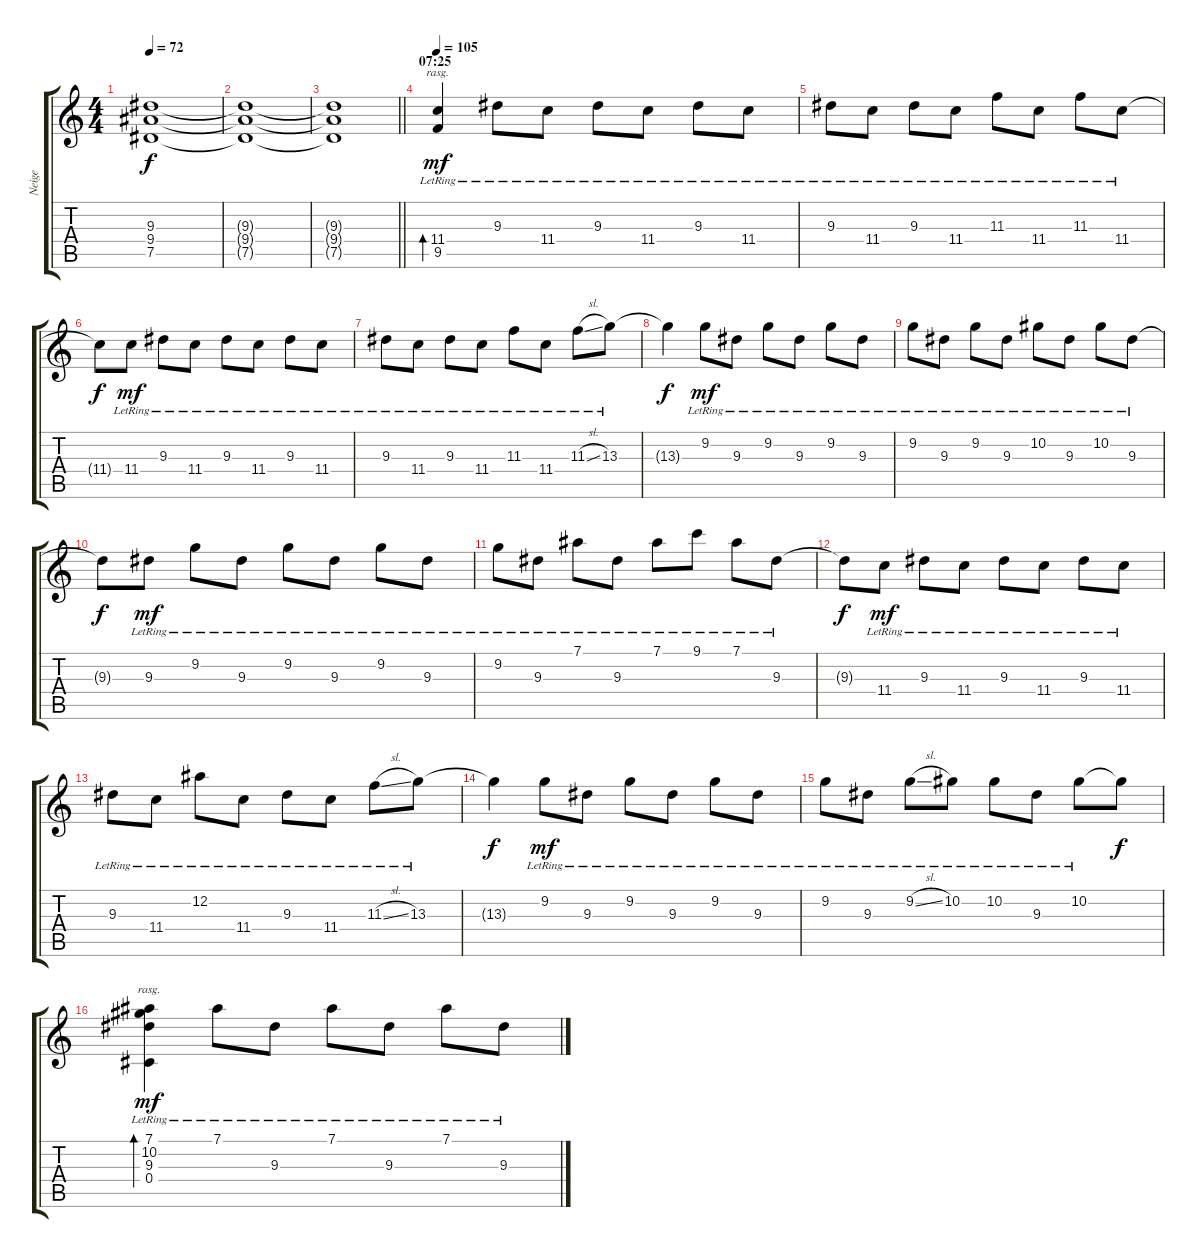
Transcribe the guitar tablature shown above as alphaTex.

\track ("Neige" "Neige") {instrument electricguitarjazz}
\staff {score tabs}
\tuning (Eb4 Bb3 Gb3 Db3 Ab2 Eb2) {hide}
\ts (4 4)
\tempo 72
\clef g2
\ks c
(9.3{t} 9.4{t} 7.5{t}).1{dy f} |
(9.3{t} 9.4{t} 7.5{t}).1 |
\barLineRight lightlight
(9.3{t} 9.4{t} 7.5{t}).1 |
\section ("" "07:25")
\tempo 105
(11.4{lr} 9.5).4{bd 60 rasg ii dy mf volume 16 instrument electricguitarjazz} 9.3{lr}.8 11.4{lr}.8 9.3{lr}.8 11.4{lr}.8 9.3{lr}.8 11.4{lr}.8 |
9.3{lr}.8 11.4{lr}.8 9.3{lr}.8 11.4{lr}.8 11.3{lr}.8 11.4{lr}.8 11.3{lr}.8 11.4{lr}.8 |
11.4{t}.8{dy f} 11.4{lr}.8{dy mf} 9.3{lr}.8 11.4{lr}.8 9.3{lr}.8 11.4{lr}.8 9.3{lr}.8 11.4{lr}.8 |
9.3{lr}.8 11.4{lr}.8 9.3{lr}.8 11.4{lr}.8 11.3{lr}.8 11.4{lr}.8 11.3{sl lr}.8 13.3{lr}.8 |
13.3{t}.4{dy f} 9.2{lr}.8{dy mf} 9.3{lr}.8 9.2{lr}.8 9.3{lr}.8 9.2{lr}.8 9.3{lr}.8 |
9.2{lr}.8 9.3{lr}.8 9.2{lr}.8 9.3{lr}.8 10.2{lr}.8 9.3{lr}.8 10.2{lr}.8 9.3{lr}.8 |
9.3{t}.8{dy f} 9.3{lr}.8{dy mf} 9.2{lr}.8 9.3{lr}.8 9.2{lr}.8 9.3{lr}.8 9.2{lr}.8 9.3{lr}.8 |
9.2{lr}.8 9.3{lr}.8 7.1{lr}.8 9.3{lr}.8 7.1{lr}.8 9.1{lr}.8 7.1{lr}.8 9.3{lr}.8 |
9.3{t}.8{dy f} 11.4{lr}.8{dy mf} 9.3{lr}.8 11.4{lr}.8 9.3{lr}.8 11.4{lr}.8 9.3{lr}.8 11.4{lr}.8 |
9.3{lr}.8 11.4{lr}.8 12.2{lr}.8 11.4{lr}.8 9.3{lr}.8 11.4{lr}.8 11.3{sl lr}.8 13.3{lr}.8 |
13.3{t}.4{dy f} 9.2{lr}.8{dy mf} 9.3{lr}.8 9.2{lr}.8 9.3{lr}.8 9.2{lr}.8 9.3{lr}.8 |
9.2{lr}.8 9.3{lr}.8 9.2{sl lr}.8 10.2{lr}.8 10.2{lr}.8 9.3{lr}.8 10.2{lr}.8 10.2{t}.8{dy f} |
(7.1{lr} 10.2{lr} 9.3{lr} 0.4{lr}).4{bd 120 rasg ii dy mf} 7.1{lr}.8 9.3{lr}.8 7.1{lr}.8 9.3{lr}.8 7.1{lr}.8 9.3{lr}.8
